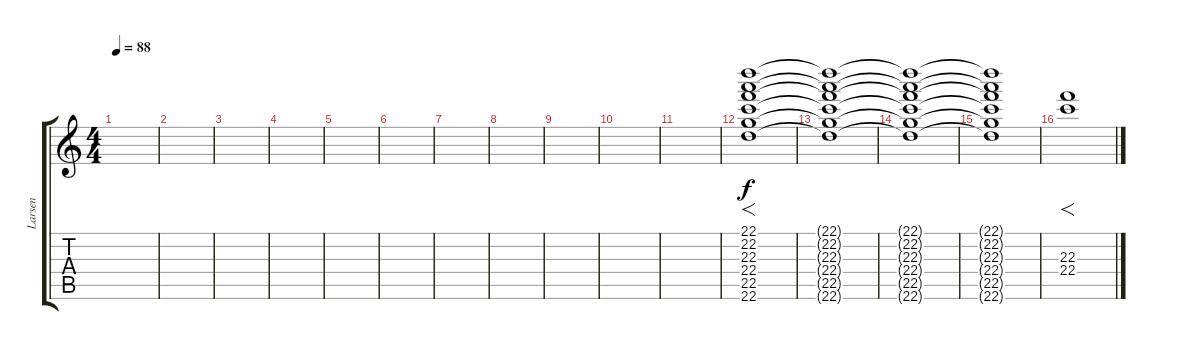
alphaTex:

\track ("Larsen" "Larsen") {instrument guitarharmonics}
\staff {score tabs}
\tuning (E4 B3 G3 D3 A2 E2) {hide}
\ts (4 4)
\tempo 88
\clef g2
\ks c
|
|
|
|
|
|
|
|
|
|
|
(22.1 22.2 22.3 22.4 22.5 22.6).1{f} |
(22.1{t} 22.2{t} 22.3{t} 22.4{t} 22.5{t} 22.6{t}).1 |
(22.1{t} 22.2{t} 22.3{t} 22.4{t} 22.5{t} 22.6{t}).1 |
(22.1{t} 22.2{t} 22.3{t} 22.4{t} 22.5{t} 22.6{t}).1 |
(22.3 22.4).1{f}
